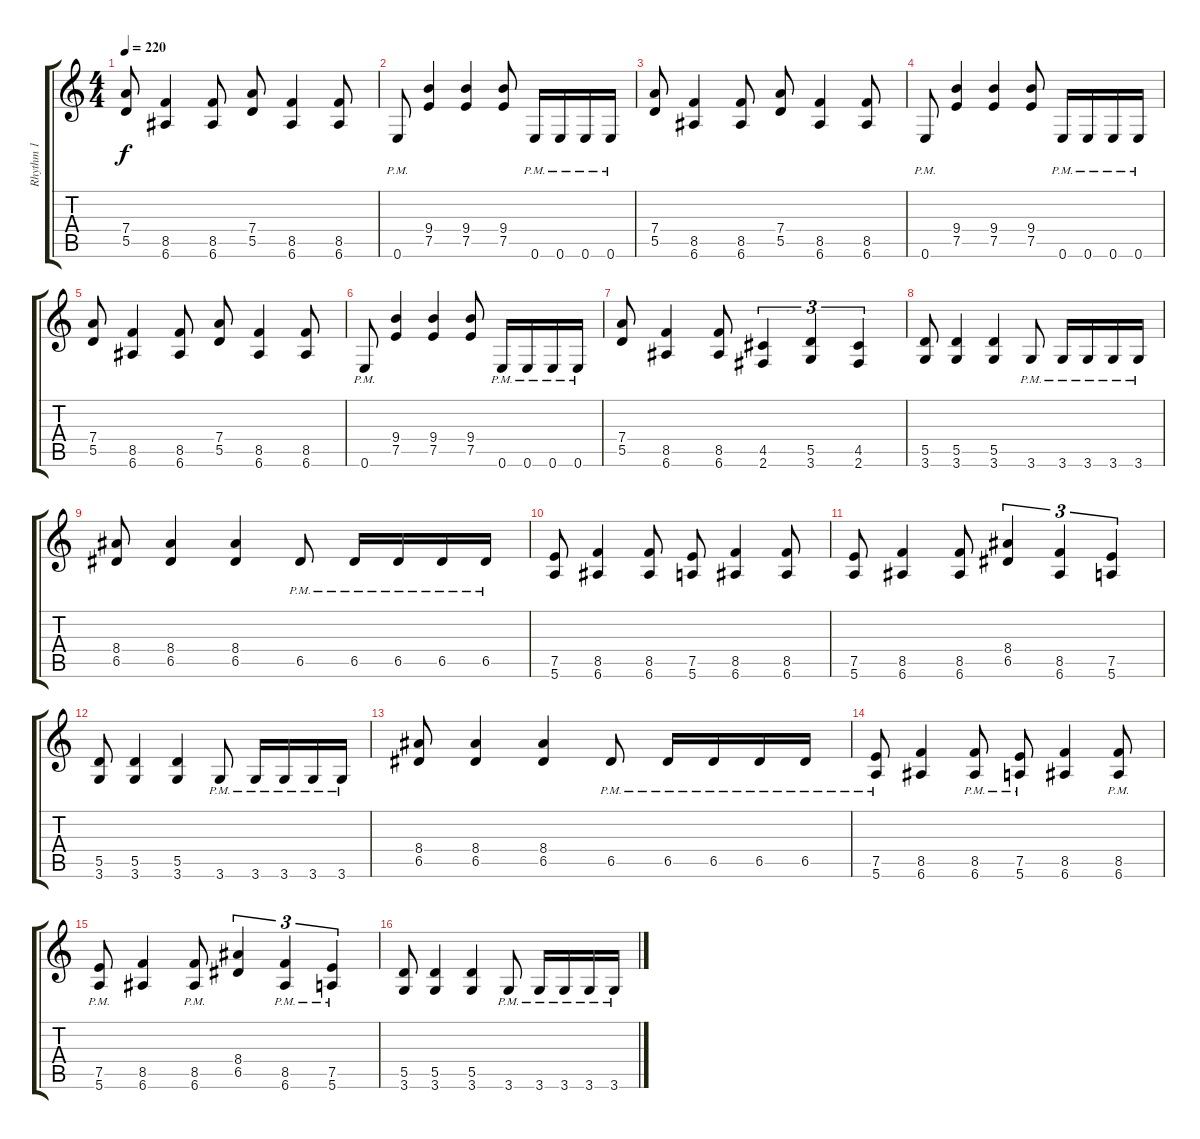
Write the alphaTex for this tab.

\track ("Rhythm 1" "Rhythm 1") {instrument distortionguitar}
\staff {score tabs}
\tuning (E4 B3 G3 D3 A2 E2) {hide}
\ts (4 4)
\tempo 220
\clef g2
\ks c
(7.4 5.5).8{dy f} (8.5 6.6).4 (8.5 6.6).8 (7.4 5.5).8 (8.5 6.6).4 (8.5 6.6).8 |
0.6{pm}.8 (9.4 7.5).4 (9.4 7.5).4 (9.4 7.5).8 0.6{pm}.16 0.6{pm}.16 0.6{pm}.16 0.6{pm}.16 |
(7.4 5.5).8 (8.5 6.6).4 (8.5 6.6).8 (7.4 5.5).8 (8.5 6.6).4 (8.5 6.6).8 |
0.6{pm}.8 (9.4 7.5).4 (9.4 7.5).4 (9.4 7.5).8 0.6{pm}.16 0.6{pm}.16 0.6{pm}.16 0.6{pm}.16 |
(7.4 5.5).8 (8.5 6.6).4 (8.5 6.6).8 (7.4 5.5).8 (8.5 6.6).4 (8.5 6.6).8 |
0.6{pm}.8 (9.4 7.5).4 (9.4 7.5).4 (9.4 7.5).8 0.6{pm}.16 0.6{pm}.16 0.6{pm}.16 0.6{pm}.16 |
(7.4 5.5).8 (8.5 6.6).4 (8.5 6.6).8 (4.5 2.6).4{tu (3 2)} (5.5 3.6).4{tu (3 2)} (4.5 2.6).4{tu (3 2)} |
(5.5 3.6).8 (5.5 3.6).4 (5.5 3.6).4 3.6{pm}.8 3.6{pm}.16 3.6{pm}.16 3.6{pm}.16 3.6{pm}.16 |
(8.4 6.5).8 (8.4 6.5).4 (8.4 6.5).4 6.5{pm}.8 6.5{pm}.16 6.5{pm}.16 6.5{pm}.16 6.5{pm}.16 |
(7.5 5.6).8 (8.5 6.6).4 (8.5 6.6).8 (7.5 5.6).8 (8.5 6.6).4 (8.5 6.6).8 |
(7.5 5.6).8 (8.5 6.6).4 (8.5 6.6).8 (8.4 6.5).4{tu (3 2)} (8.5 6.6).4{tu (3 2)} (7.5 5.6).4{tu (3 2)} |
(5.5 3.6).8 (5.5 3.6).4 (5.5 3.6).4 3.6{pm}.8 3.6{pm}.16 3.6{pm}.16 3.6{pm}.16 3.6{pm}.16 |
(8.4 6.5).8 (8.4 6.5).4 (8.4 6.5).4 6.5{pm}.8 6.5{pm}.16 6.5{pm}.16 6.5{pm}.16 6.5{pm}.16 |
(7.5{pm} 5.6{pm}).8 (8.5 6.6).4 (8.5{pm} 6.6{pm}).8 (7.5{pm} 5.6{pm}).8 (8.5 6.6).4 (8.5{pm} 6.6{pm}).8 |
(7.5{pm} 5.6{pm}).8 (8.5 6.6).4 (8.5{pm} 6.6{pm}).8 (8.4 6.5).4{tu (3 2)} (8.5{pm} 6.6{pm}).4{tu (3 2)} (7.5{pm} 5.6{pm}).4{tu (3 2)} |
(5.5 3.6).8 (5.5 3.6).4 (5.5 3.6).4 3.6{pm}.8 3.6{pm}.16 3.6{pm}.16 3.6{pm}.16 3.6{pm}.16
